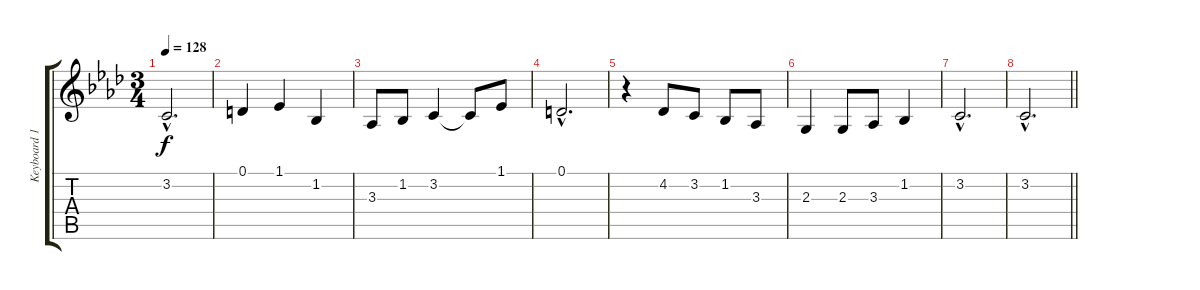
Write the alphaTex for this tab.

\track ("Keyboard 1" "Keyboard 1") {instrument flute}
\staff {score tabs}
\tuning (D4 A3 F3 C3 G2 D2) {hide}
\ts (3 4)
\tempo 128
\clef g2
\ks fminor
3.2{hac}.2{d dy f instrument flute} |
0.1.4 1.1.4 1.2.4 |
3.3.8 1.2.8 3.2.4 3.2{t}.8 1.1.8 |
0.1{hac}.2{d} |
r.4 4.2.8 3.2.8 1.2.8 3.3.8 |
2.3.4 2.3.8 3.3.8 1.2.4 |
3.2{hac}.2{d} |
\barLineRight lightlight
3.2{hac}.2{d}
